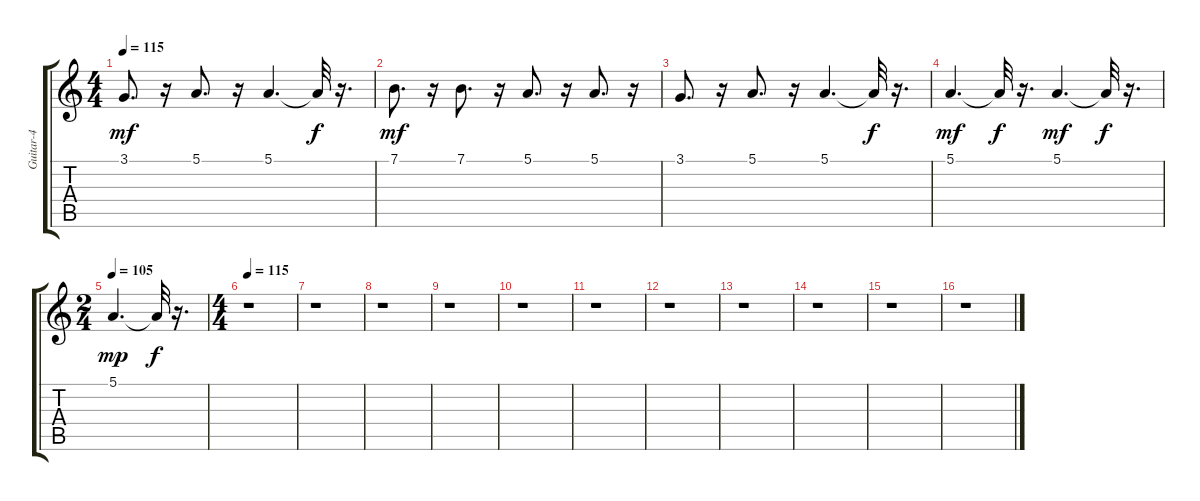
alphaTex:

\track ("Guitar-4" "Guitar-4") {instrument tubularbells}
\staff {score tabs}
\tuning (E4 B3 G3 D3 A2 E2) {hide}
\ts (4 4)
\tempo 115
\clef g2
\ks c
3.1.8{d dy mf balance 4} r.16 5.1.8{d balance 11} r.16 5.1.4{d balance 4} 5.1{t}.32{dy f} r.16{d} |
7.1.8{d dy mf balance 11} r.16 7.1.8{d balance 4} r.16 5.1.8{d balance 11} r.16 5.1.8{d balance 4} r.16 |
3.1.8{d balance 11} r.16 5.1.8{d balance 4} r.16 5.1.4{d balance 11} 5.1{t}.32{dy f} r.16{d} |
5.1.4{d dy mf balance 4} 5.1{t}.32{dy f} r.16{d} 5.1.4{d dy mf balance 11} 5.1{t}.32{dy f} r.16{d} |
\ts (2 4)
\tempo 105
5.1.4{d dy mp balance 4} 5.1{t}.32{dy f} r.16{d} |
\ts (4 4)
\tempo 115
r.1 |
r.1 |
r.1 |
r.1 |
r.1 |
r.1 |
r.1 |
r.1 |
r.1 |
r.1 |
r.1
